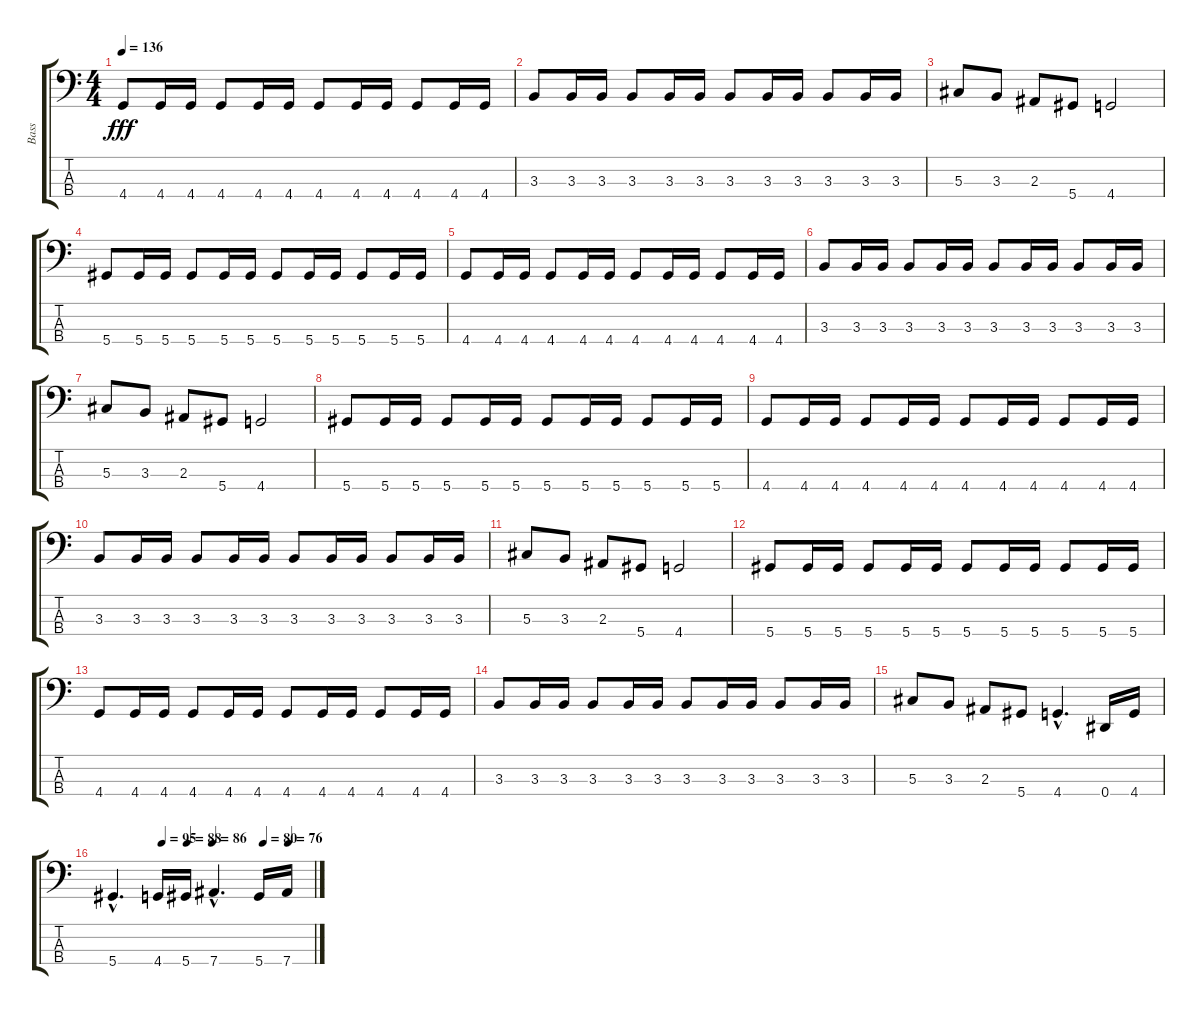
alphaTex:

\track ("Bass" "Bass") {instrument electricbassfinger}
\staff {score tabs}
\tuning (Gb2 Db2 Ab1 Eb1) {hide}
\ts (4 4)
\tempo 136
\clef f4
\ks c
4.4.8{dy fff} 4.4.16 4.4.16 4.4.8 4.4.16 4.4.16 4.4.8 4.4.16 4.4.16 4.4.8 4.4.16 4.4.16 |
3.3.8 3.3.16 3.3.16 3.3.8 3.3.16 3.3.16 3.3.8 3.3.16 3.3.16 3.3.8 3.3.16 3.3.16 |
5.3.8 3.3.8 2.3.8 5.4.8 4.4.2 |
5.4.8 5.4.16 5.4.16 5.4.8 5.4.16 5.4.16 5.4.8 5.4.16 5.4.16 5.4.8 5.4.16 5.4.16 |
4.4.8 4.4.16 4.4.16 4.4.8 4.4.16 4.4.16 4.4.8 4.4.16 4.4.16 4.4.8 4.4.16 4.4.16 |
3.3.8 3.3.16 3.3.16 3.3.8 3.3.16 3.3.16 3.3.8 3.3.16 3.3.16 3.3.8 3.3.16 3.3.16 |
5.3.8 3.3.8 2.3.8 5.4.8 4.4.2 |
5.4.8 5.4.16 5.4.16 5.4.8 5.4.16 5.4.16 5.4.8 5.4.16 5.4.16 5.4.8 5.4.16 5.4.16 |
4.4.8 4.4.16 4.4.16 4.4.8 4.4.16 4.4.16 4.4.8 4.4.16 4.4.16 4.4.8 4.4.16 4.4.16 |
3.3.8 3.3.16 3.3.16 3.3.8 3.3.16 3.3.16 3.3.8 3.3.16 3.3.16 3.3.8 3.3.16 3.3.16 |
5.3.8 3.3.8 2.3.8 5.4.8 4.4.2 |
5.4.8 5.4.16 5.4.16 5.4.8 5.4.16 5.4.16 5.4.8 5.4.16 5.4.16 5.4.8 5.4.16 5.4.16 |
4.4.8 4.4.16 4.4.16 4.4.8 4.4.16 4.4.16 4.4.8 4.4.16 4.4.16 4.4.8 4.4.16 4.4.16 |
3.3.8 3.3.16 3.3.16 3.3.8 3.3.16 3.3.16 3.3.8 3.3.16 3.3.16 3.3.8 3.3.16 3.3.16 |
5.3.8 3.3.8 2.3.8 5.4.8 4.4{hac}.4{d} 0.4.16 4.4.16 |
\tempo (95 0.25)
\tempo (88 0.375)
\tempo (86 0.5)
\tempo (80 0.75)
\tempo (76 0.875)
5.4{hac}.4{d} 4.4.16 5.4.16 7.4{hac}.4{d} 5.4.16 7.4.16
